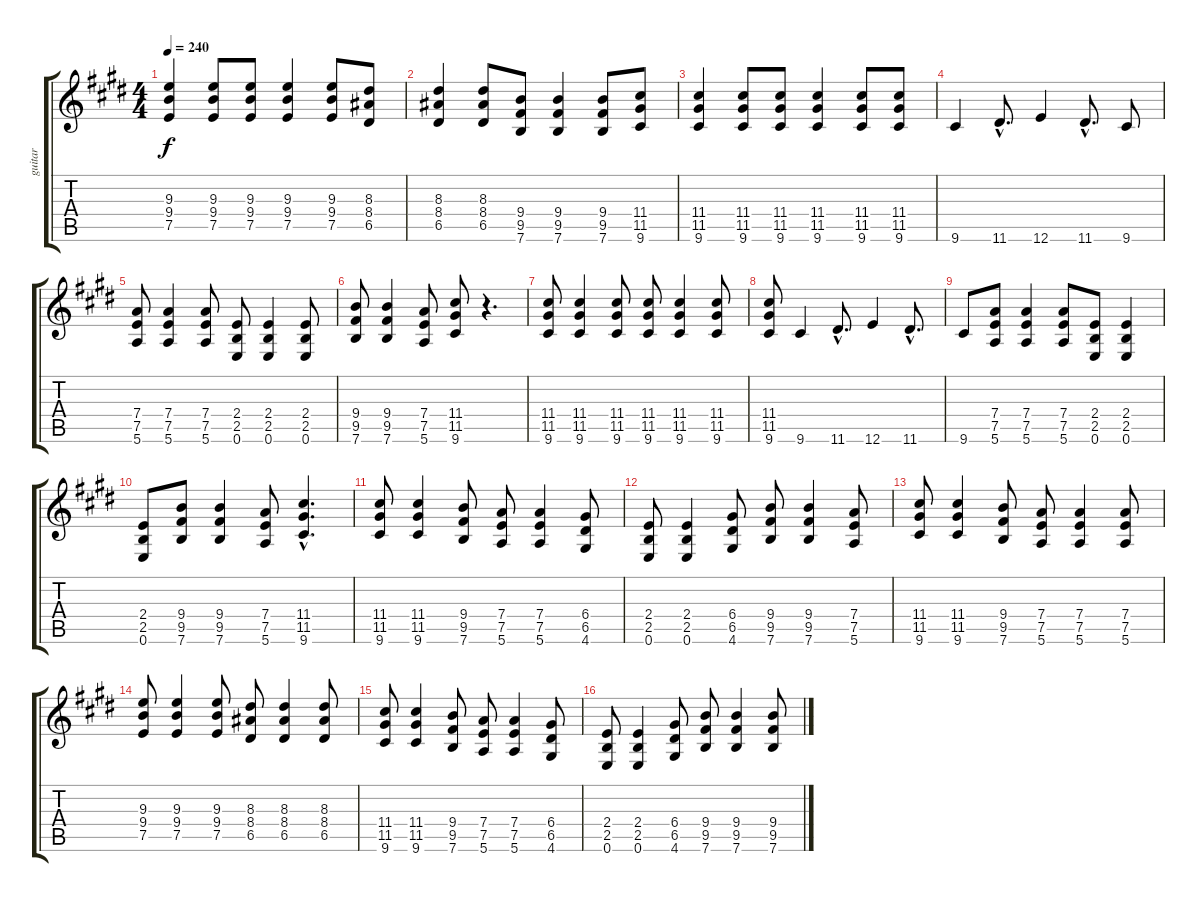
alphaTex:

\track ("guitar" "guitar") {instrument overdrivenguitar}
\staff {score tabs}
\tuning (E4 B3 G3 D3 A2 E2) {hide}
\ts (4 4)
\tempo 240
\clef g2
\ks e
(9.3 9.4 7.5).4{dy f} (9.3 9.4 7.5).8 (9.3 9.4 7.5).8 (9.3 9.4 7.5).4 (9.3 9.4 7.5).8 (8.3 8.4 6.5).8 |
(8.3 8.4 6.5).4 (8.3 8.4 6.5).8 (9.4 9.5 7.6).8 (9.4 9.5 7.6).4 (9.4 9.5 7.6).8 (11.4 11.5 9.6).8 |
(11.4 11.5 9.6).4 (11.4 11.5 9.6).8 (11.4 11.5 9.6).8 (11.4 11.5 9.6).4 (11.4 11.5 9.6).8 (11.4 11.5 9.6).8 |
9.6.4 11.6{hac}.8{d} 12.6.4 11.6{hac}.8{d} 9.6.8 |
(7.4 7.5 5.6).8 (7.4 7.5 5.6).4 (7.4 7.5 5.6).8 (2.4 2.5 0.6).8 (2.4 2.5 0.6).4 (2.4 2.5 0.6).8 |
(9.4 9.5 7.6).8 (9.4 9.5 7.6).4 (7.4 7.5 5.6).8 (11.4 11.5 9.6).8 r.4{d} |
(11.4 11.5 9.6).8 (11.4 11.5 9.6).4 (11.4 11.5 9.6).8 (11.4 11.5 9.6).8 (11.4 11.5 9.6).4 (11.4 11.5 9.6).8 |
(11.4 11.5 9.6).8 9.6.4 11.6{hac}.8{d} 12.6.4 11.6{hac}.8{d} |
9.6.8 (7.4 7.5 5.6).8 (7.4 7.5 5.6).4 (7.4 7.5 5.6).8 (2.4 2.5 0.6).8 (2.4 2.5 0.6).4 |
(2.4 2.5 0.6).8 (9.4 9.5 7.6).8 (9.4 9.5 7.6).4 (7.4 7.5 5.6).8 (11.4{hac} 11.5{hac} 9.6{hac}).4{d} |
(11.4 11.5 9.6).8 (11.4 11.5 9.6).4 (9.4 9.5 7.6).8 (7.4 7.5 5.6).8 (7.4 7.5 5.6).4 (6.4 6.5 4.6).8 |
(2.4 2.5 0.6).8 (2.4 2.5 0.6).4 (6.4 6.5 4.6).8 (9.4 9.5 7.6).8 (9.4 9.5 7.6).4 (7.4 7.5 5.6).8 |
(11.4 11.5 9.6).8 (11.4 11.5 9.6).4 (9.4 9.5 7.6).8 (7.4 7.5 5.6).8 (7.4 7.5 5.6).4 (7.4 7.5 5.6).8 |
(9.3 9.4 7.5).8 (9.3 9.4 7.5).4 (9.3 9.4 7.5).8 (8.3 8.4 6.5).8 (8.3 8.4 6.5).4 (8.3 8.4 6.5).8 |
(11.4 11.5 9.6).8 (11.4 11.5 9.6).4 (9.4 9.5 7.6).8 (7.4 7.5 5.6).8 (7.4 7.5 5.6).4 (6.4 6.5 4.6).8 |
(2.4 2.5 0.6).8 (2.4 2.5 0.6).4 (6.4 6.5 4.6).8 (9.4 9.5 7.6).8 (9.4 9.5 7.6).4 (9.4 9.5 7.6).8
